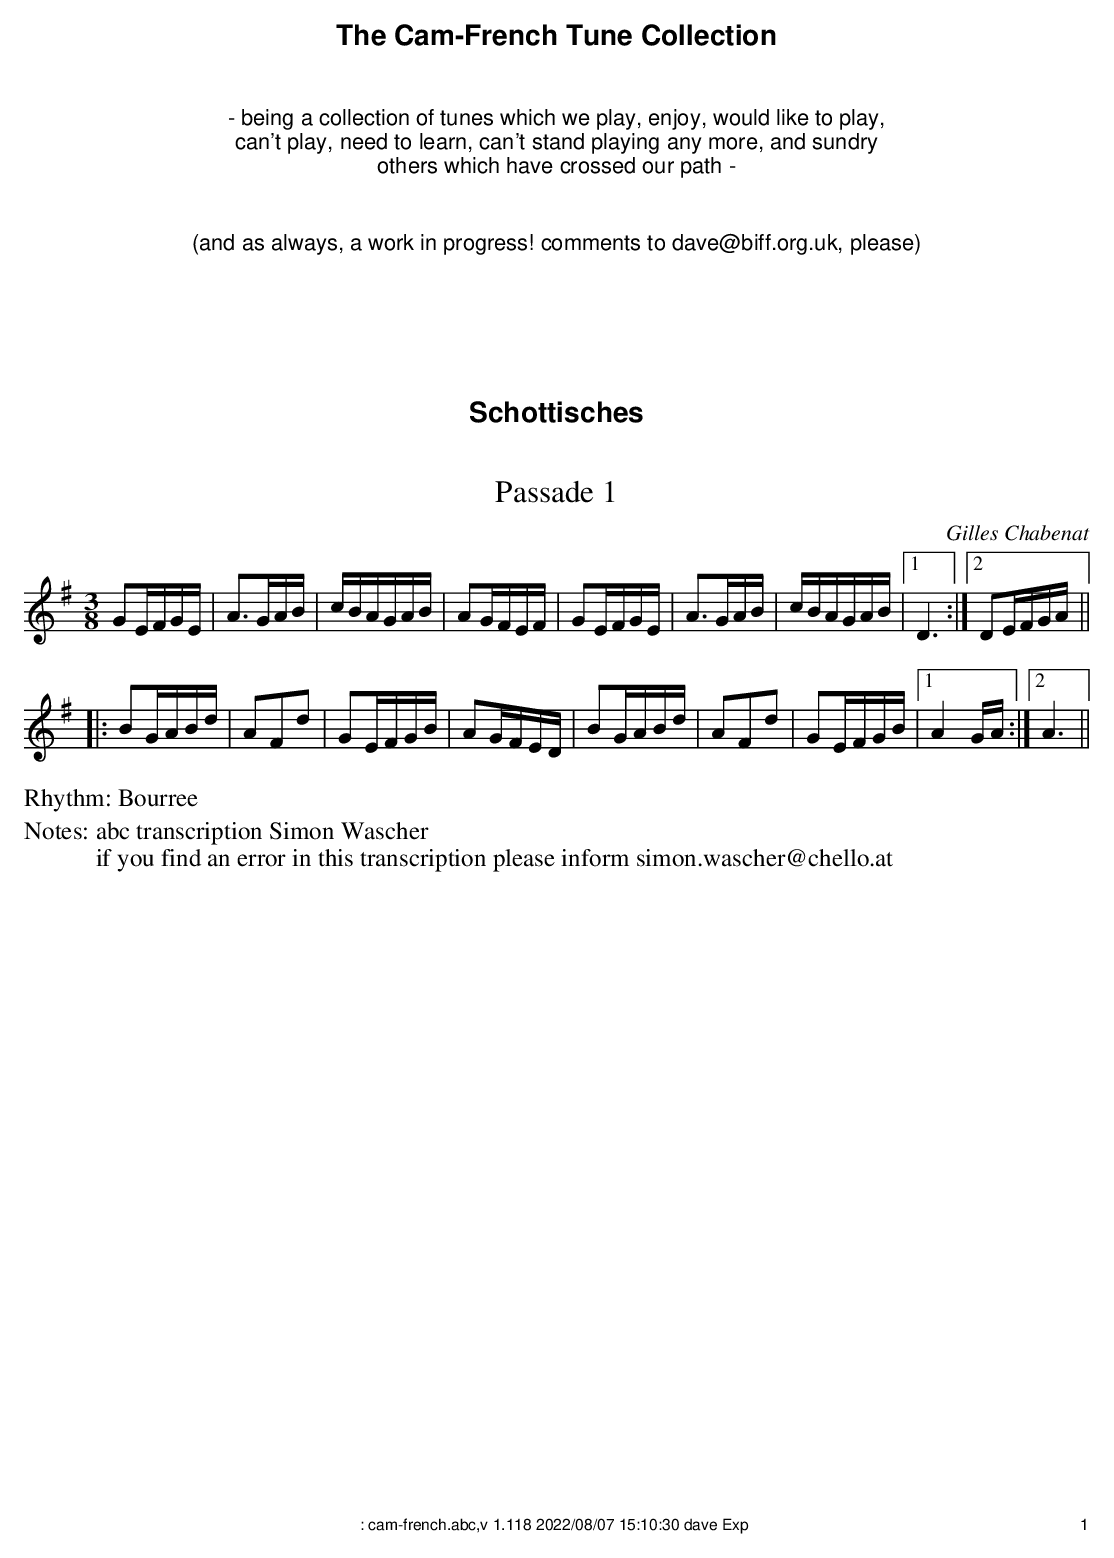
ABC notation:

X:1
T:Passade 1
C:Gilles Chabenat
M:3/8
L:1/16
K:Dmixo
G2EFGE|A3GAB|cBAGAB|A2GFEF| G2EFGE|A3GAB|cBAGAB|1D6:|2D2EFGA||
|:B2GABd|A2F2d2|G2EFGB|A2GFED| B2GABd|A2F2d2|G2EFGB|1A4GA:|2A6||
